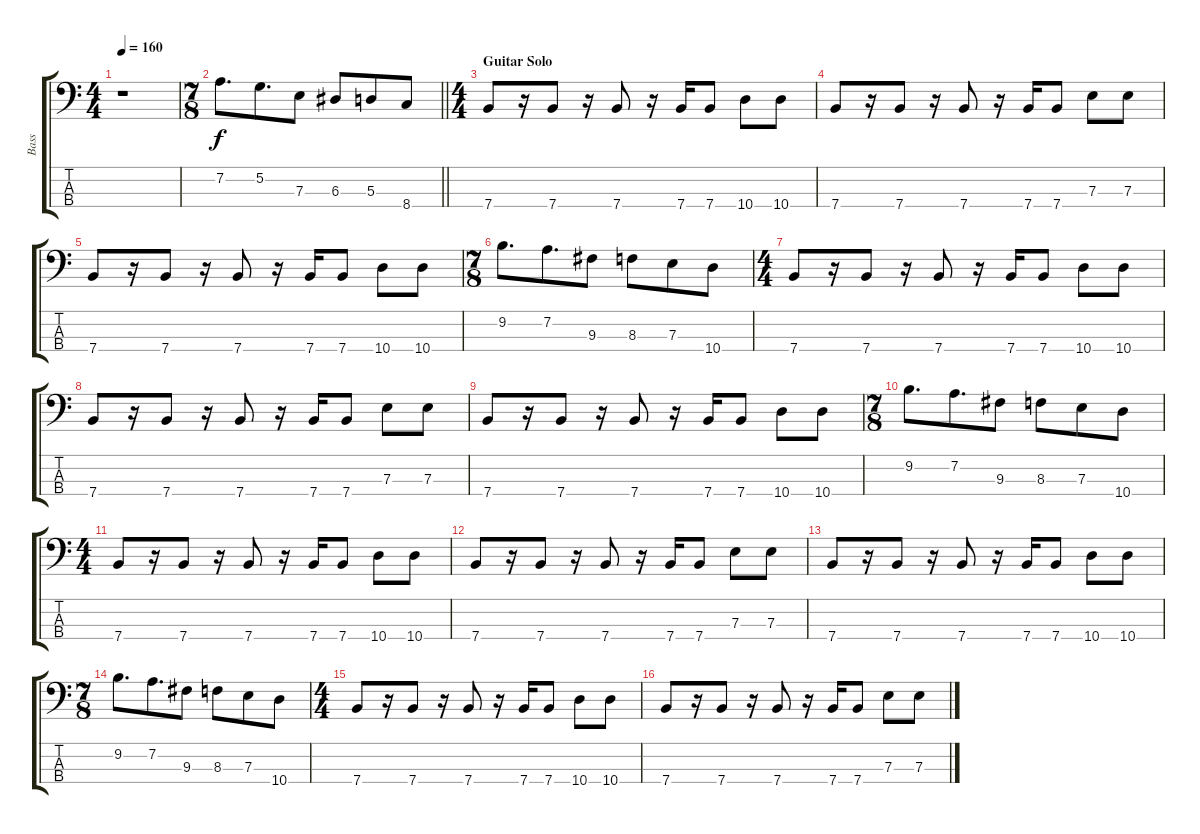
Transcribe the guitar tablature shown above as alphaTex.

\track ("Bass" "Bass") {instrument electricbasspick}
\staff {score tabs}
\tuning (G2 D2 A1 E1) {hide}
\ts (4 4)
\tempo 160
\clef f4
\ks c
r.1{dy f} |
\ts (7 8)
\barLineRight lightlight
7.2.8{d} 5.2.8{d} 7.3.8 6.3.8 5.3.8 8.4.8 |
\ts (4 4)
\section ("" "Guitar Solo")
7.4.8 r.16 7.4.8 r.16 7.4.8 r.16 7.4.16 7.4.8 10.4.8 10.4.8 |
7.4.8 r.16 7.4.8 r.16 7.4.8 r.16 7.4.16 7.4.8 7.3.8 7.3.8 |
7.4.8 r.16 7.4.8 r.16 7.4.8 r.16 7.4.16 7.4.8 10.4.8 10.4.8 |
\ts (7 8)
9.2.8{d} 7.2.8{d} 9.3.8 8.3.8 7.3.8 10.4.8 |
\ts (4 4)
7.4.8 r.16 7.4.8 r.16 7.4.8 r.16 7.4.16 7.4.8 10.4.8 10.4.8 |
7.4.8 r.16 7.4.8 r.16 7.4.8 r.16 7.4.16 7.4.8 7.3.8 7.3.8 |
7.4.8 r.16 7.4.8 r.16 7.4.8 r.16 7.4.16 7.4.8 10.4.8 10.4.8 |
\ts (7 8)
9.2.8{d} 7.2.8{d} 9.3.8 8.3.8 7.3.8 10.4.8 |
\ts (4 4)
7.4.8 r.16 7.4.8 r.16 7.4.8 r.16 7.4.16 7.4.8 10.4.8 10.4.8 |
7.4.8 r.16 7.4.8 r.16 7.4.8 r.16 7.4.16 7.4.8 7.3.8 7.3.8 |
7.4.8 r.16 7.4.8 r.16 7.4.8 r.16 7.4.16 7.4.8 10.4.8 10.4.8 |
\ts (7 8)
9.2.8{d} 7.2.8{d} 9.3.8 8.3.8 7.3.8 10.4.8 |
\ts (4 4)
7.4.8 r.16 7.4.8 r.16 7.4.8 r.16 7.4.16 7.4.8 10.4.8 10.4.8 |
7.4.8 r.16 7.4.8 r.16 7.4.8 r.16 7.4.16 7.4.8 7.3.8 7.3.8
